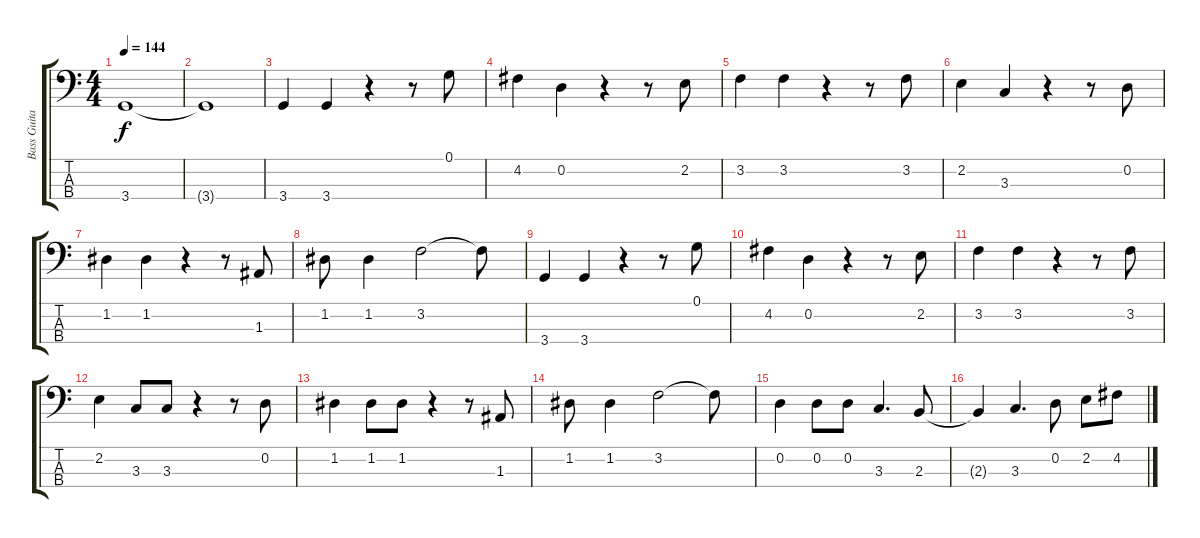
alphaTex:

\track ("Bass Guitar         " "Bass Guita") {instrument electricbassfinger}
\staff {score tabs}
\tuning (G2 D2 A1 E1) {hide}
\ts (4 4)
\tempo 144
\clef f4
\ks c
3.4{t}.1{dy f} |
3.4{t}.1 |
3.4.4 3.4.4 r.4 r.8 0.1.8 |
4.2.4 0.2.4 r.4 r.8 2.2.8 |
3.2.4 3.2.4 r.4 r.8 3.2.8 |
2.2.4 3.3.4 r.4 r.8 0.2.8 |
1.2.4 1.2.4 r.4 r.8 1.3.8 |
1.2.8 1.2.4 3.2.2 3.2{t}.8 |
3.4.4 3.4.4 r.4 r.8 0.1.8 |
4.2.4 0.2.4 r.4 r.8 2.2.8 |
3.2.4 3.2.4 r.4 r.8 3.2.8 |
2.2.4 3.3.8 3.3.8 r.4 r.8 0.2.8 |
1.2.4 1.2.8 1.2.8 r.4 r.8 1.3.8 |
1.2.8 1.2.4 3.2.2 3.2{t}.8 |
0.2.4 0.2.8 0.2.8 3.3.4{d} 2.3.8 |
2.3{t}.4 3.3.4{d} 0.2.8 2.2.8 4.2.8
